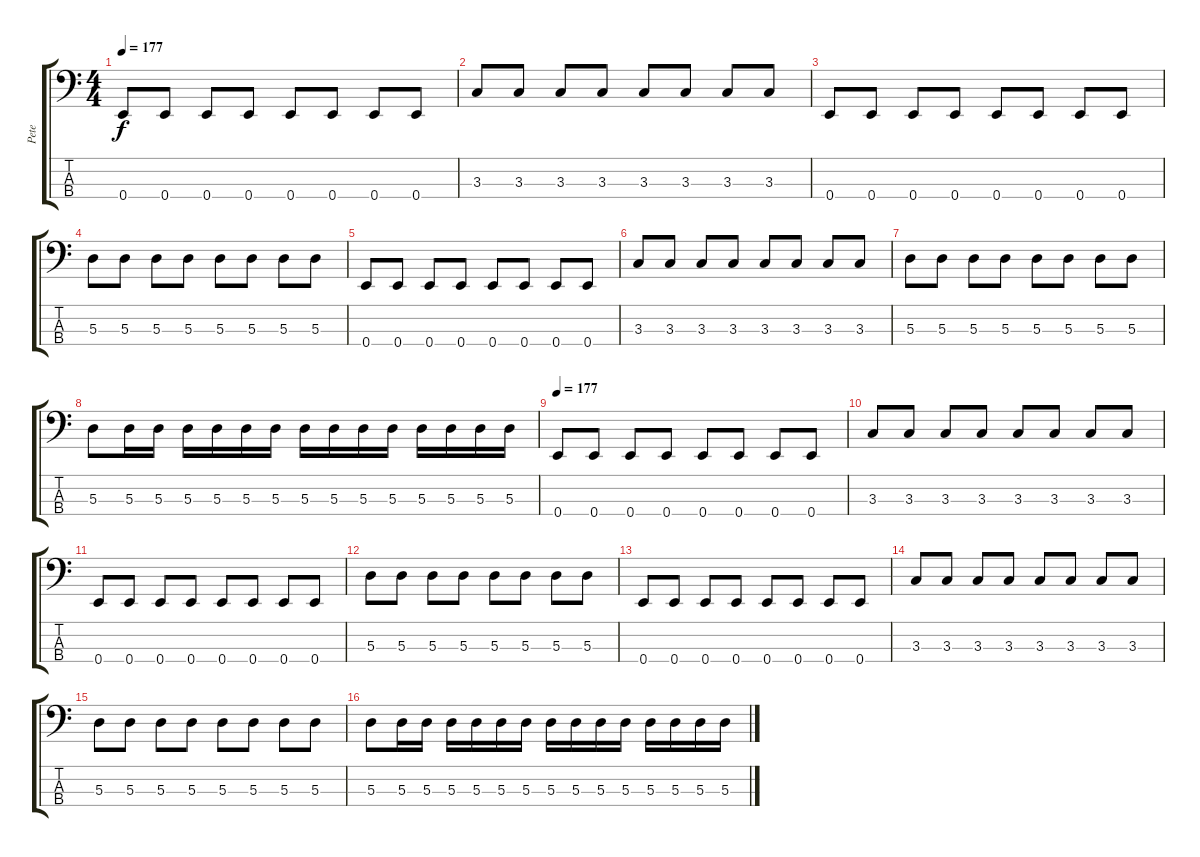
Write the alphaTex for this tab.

\track ("Pete" "Pete") {instrument electricbasspick}
\staff {score tabs}
\tuning (G2 D2 A1 E1) {hide}
\ts (4 4)
\tempo 177
\clef f4
\ks c
0.4.8{dy f} 0.4.8 0.4.8 0.4.8 0.4.8 0.4.8 0.4.8 0.4.8 |
3.3.8 3.3.8 3.3.8 3.3.8 3.3.8 3.3.8 3.3.8 3.3.8 |
0.4.8 0.4.8 0.4.8 0.4.8 0.4.8 0.4.8 0.4.8 0.4.8 |
5.3.8 5.3.8 5.3.8 5.3.8 5.3.8 5.3.8 5.3.8 5.3.8 |
0.4.8 0.4.8 0.4.8 0.4.8 0.4.8 0.4.8 0.4.8 0.4.8 |
3.3.8 3.3.8 3.3.8 3.3.8 3.3.8 3.3.8 3.3.8 3.3.8 |
5.3.8 5.3.8 5.3.8 5.3.8 5.3.8 5.3.8 5.3.8 5.3.8 |
5.3.8 5.3.16 5.3.16 5.3.16 5.3.16 5.3.16 5.3.16 5.3.16 5.3.16 5.3.16 5.3.16 5.3.16 5.3.16 5.3.16 5.3.16 |
\tempo 177
0.4.8 0.4.8 0.4.8 0.4.8 0.4.8 0.4.8 0.4.8 0.4.8 |
3.3.8 3.3.8 3.3.8 3.3.8 3.3.8 3.3.8 3.3.8 3.3.8 |
0.4.8 0.4.8 0.4.8 0.4.8 0.4.8 0.4.8 0.4.8 0.4.8 |
5.3.8 5.3.8 5.3.8 5.3.8 5.3.8 5.3.8 5.3.8 5.3.8 |
0.4.8 0.4.8 0.4.8 0.4.8 0.4.8 0.4.8 0.4.8 0.4.8 |
3.3.8 3.3.8 3.3.8 3.3.8 3.3.8 3.3.8 3.3.8 3.3.8 |
5.3.8 5.3.8 5.3.8 5.3.8 5.3.8 5.3.8 5.3.8 5.3.8 |
5.3.8 5.3.16 5.3.16 5.3.16 5.3.16 5.3.16 5.3.16 5.3.16 5.3.16 5.3.16 5.3.16 5.3.16 5.3.16 5.3.16 5.3.16
